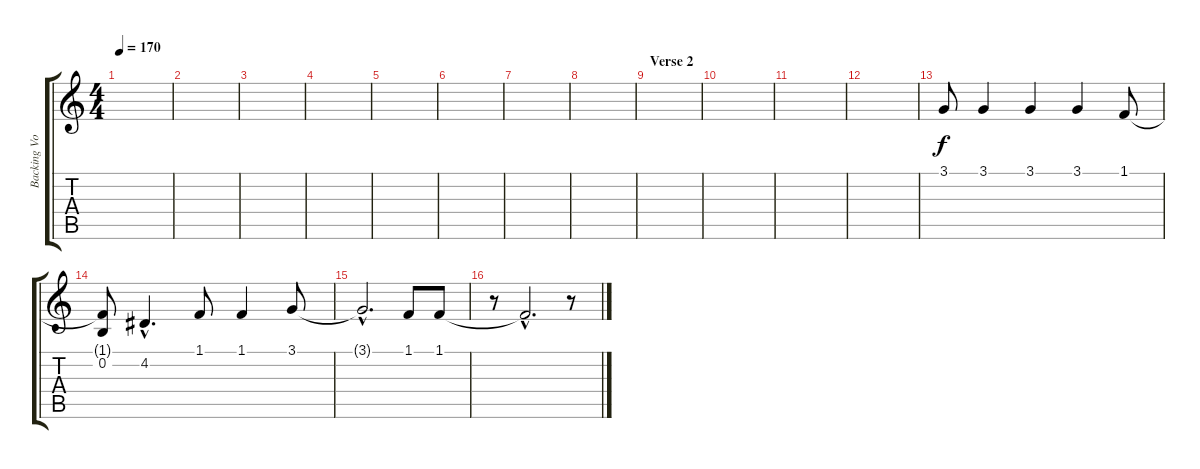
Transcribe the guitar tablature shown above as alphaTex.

\track ("Backing Vocals (Ian)" "Backing Vo") {instrument clarinet}
\staff {score tabs}
\tuning (E4 B3 G3 D3 A2 E2) {hide}
\ts (4 4)
\tempo 170
\clef g2
\ks c
|
|
|
|
|
|
|
|
\section ("" "Verse 2")
|
|
|
|
3.1.8 3.1.4 3.1.4 3.1.4 1.1.8 |
(1.1{t} 0.2).8 4.2{hac}.4{d} 1.1.8 1.1.4 3.1.8 |
3.1{hac t}.2{d} 1.1.8 1.1.8 |
r.8 1.1{hac t}.2{d} r.8
